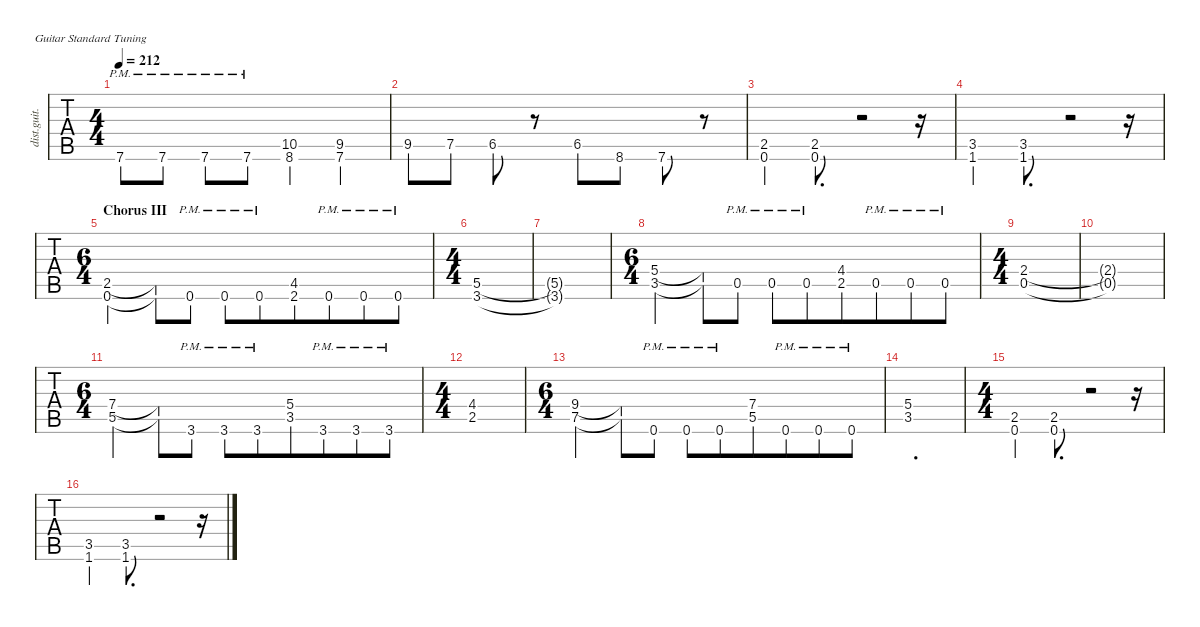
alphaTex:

\defaultSystemsLayout 4
\hideDynamics
\bracketExtendMode nobrackets
\track ("Rhythm Guitar (James)" "dist.guit.") {defaultSystemsLayout 4 multiBarRest instrument distortionguitar}
\staff {tabs}
\tuning (E4 B3 G3 D3 A2 E2)
\ts (4 4)
\tempo 212
\clef g2
\ks c
7.6{pm}.8{dy mf} 7.6{pm}.8 7.6{pm}.8 7.6{pm}.8 (8.6 10.5).4 (7.6 9.5{acc #}).4 |
9.5{acc #}.8 7.5.8 6.5{acc #}.8 r.8 6.5{acc #}.8 8.6.8 7.6.8 r.8 |
(0.6{st} 2.5{st}).4 (0.6 2.5).8{d} r.2 r.16 |
(1.6{st} 3.5{st}).4 (1.6 3.5).8{d} r.2 r.16 |
\ts (6 4)
\beaming (8 6 6)
\section ("" "Chorus III")
(0.6 2.5).2{dy f} (0.6{t} 2.5{t}).8 0.6{pm}.8 0.6{pm}.8 0.6{pm}.8 (2.6{acc #} 4.5{acc #}).8 0.6{pm}.8 0.6{pm}.8 0.6{pm}.8 |
\ts (4 4)
\beaming (8 2 2 2 2)
(3.6 5.5).1 |
(3.6{t} 5.5{t}).1 |
\ts (6 4)
\beaming (8 6 6)
(3.5 5.4).2 (5.4{t} 3.5{t}).8 0.5{pm}.8 0.5{pm}.8 0.5{pm}.8 (2.5 4.4{acc #}).8 0.5{pm}.8 0.5{pm}.8 0.5{pm}.8 |
\ts (4 4)
\beaming (8 2 2 2 2)
(0.5 2.4).1 |
(2.4{t} 0.5{t}).1 |
\ts (6 4)
\beaming (8 6 6)
(5.5 7.4).2 (7.4{t} 5.5{t}).8 3.6{pm}.8 3.6{pm}.8 3.6{pm}.8 (3.5 5.4).8 3.6{pm}.8 3.6{pm}.8 3.6{pm}.8 |
\ts (4 4)
\beaming (8 2 2 2 2)
(2.5 4.4{acc #}).1 |
\ts (6 4)
\beaming (8 6 6)
(7.5 9.4).2 (9.4{t} 7.5{t}).8 0.6{pm}.8 0.6{pm}.8 0.6{pm}.8 (5.5 7.4).8 0.6{pm}.8 0.6{pm}.8 0.6{pm}.8 |
(3.5 5.4).1{d} |
\ts (4 4)
\beaming (8 2 2 2 2)
(0.6{st} 2.5{st}).4{dy mf} (0.6 2.5).8{d} r.2 r.16 |
(1.6{st} 3.5{st}).4 (1.6 3.5).8{d} r.2 r.16
